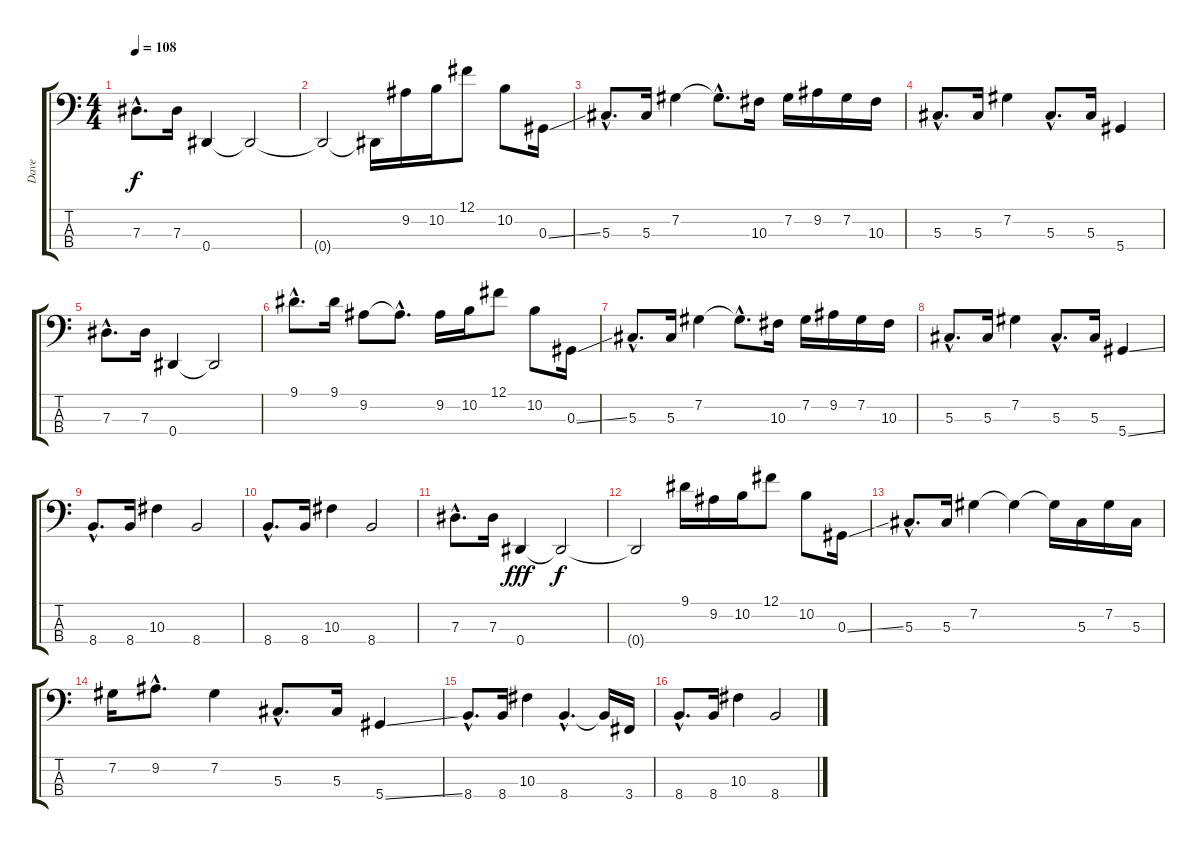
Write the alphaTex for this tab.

\track ("Dave" "Dave") {instrument electricbasspick}
\staff {score tabs}
\tuning (Gb2 Db2 Ab1 Eb1) {hide}
\ts (4 4)
\tempo 108
\tempo 66
\tempo 108
\clef f4
\ks c
7.3{hac}.8{d dy f instrument electricbasspick} 7.3.16 0.4.4 0.4{t}.2 |
0.4{t}.2 0.4{t}.16 9.2.16 10.2.16 12.1.8 10.2.8 0.3{ss}.16 |
5.3{hac}.8{d} 5.3.16 7.2.4 7.2{hac t}.8{d} 10.3.16 7.2.16 9.2.16 7.2.16 10.3.16 |
5.3{hac}.8{d} 5.3.16 7.2.4 5.3{hac}.8{d} 5.3.16 5.4.4 |
7.3{hac}.8{d} 7.3.16 0.4.4 0.4{t}.2 |
9.1{hac}.8{d} 9.1.16 9.2.8 9.2{hac t}.8{d} 9.2.16 10.2.16 12.1.8 10.2.8 0.3{ss}.16 |
5.3{hac}.8{d} 5.3.16 7.2.4 7.2{hac t}.8{d} 10.3.16 7.2.16 9.2.16 7.2.16 10.3.16 |
5.3{hac}.8{d} 5.3.16 7.2.4 5.3{hac}.8{d} 5.3.16 5.4{ss}.4 |
8.4{hac}.8{d} 8.4.16 10.3.4 8.4.2 |
8.4{hac}.8{d} 8.4.16 10.3.4 8.4.2 |
7.3{hac}.8{d} 7.3.16 0.4.4{dy fff} 0.4{t}.2{dy f} |
0.4{t}.2 9.1.16 9.2.16 10.2.16 12.1.8 10.2.8 0.3{ss}.16 |
5.3{hac}.8{d} 5.3.16 7.2.4 7.2{t}.4 7.2{t}.16 5.3.16 7.2.16 5.3.16 |
7.2.16 9.2{hac}.8{d} 7.2.4 5.3{hac}.8{d} 5.3.16 5.4{ss}.4 |
8.4{hac}.8{d} 8.4.16 10.3.4 8.4{hac}.4{d} 8.4{t}.16 3.4.16 |
8.4{hac}.8{d} 8.4.16 10.3.4 8.4.2
